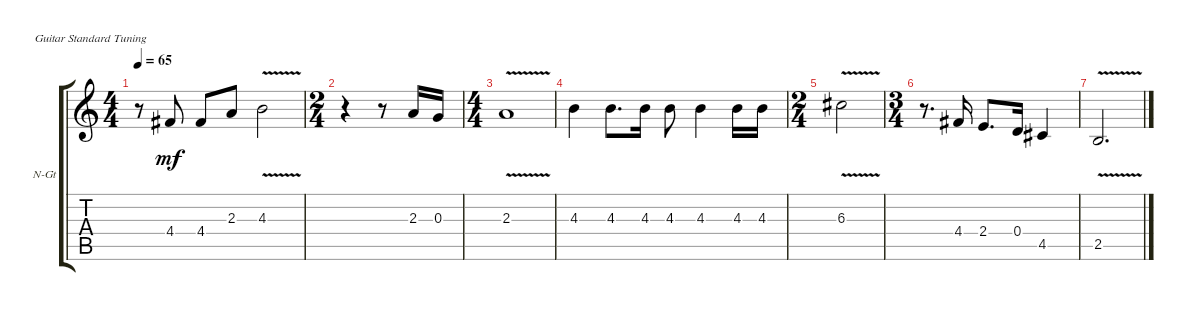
\defaultSystemsLayout 4
\bracketExtendMode groupsimilarinstruments
\firstSystemTrackNameOrientation horizontal
\otherSystemsTrackNameOrientation horizontal
\track ("Nylon Guitar" "N-Gt") {instrument acousticguitarnylon}
\staff {score tabs}
\tuning (E4 B3 G3 D3 A2 E2)
\ts (4 4)
\tempo 65
\clef g2
\scale
0.208191
\ks c
r.8{dy mf} 4.4.8 4.4.8 2.3.8 4.3{v}.2 |
\ts (2 4)
\scale
0.395904 r.4 r.8 2.3.16 0.3.16 |
\ts (4 4)
\scale
0.395904 2.3{v}.1 |
\scale
0.208191 4.3.4 4.3.8{d} 4.3.16 4.3.8 4.3.4 4.3.16 4.3.16 |
\ts (2 4)
6.3{v}.2 |
\ts (3 4)
r.8{d} 4.4.16 2.4.8{d} 0.4.16 4.5.4 |
2.5{v}.2{d}
